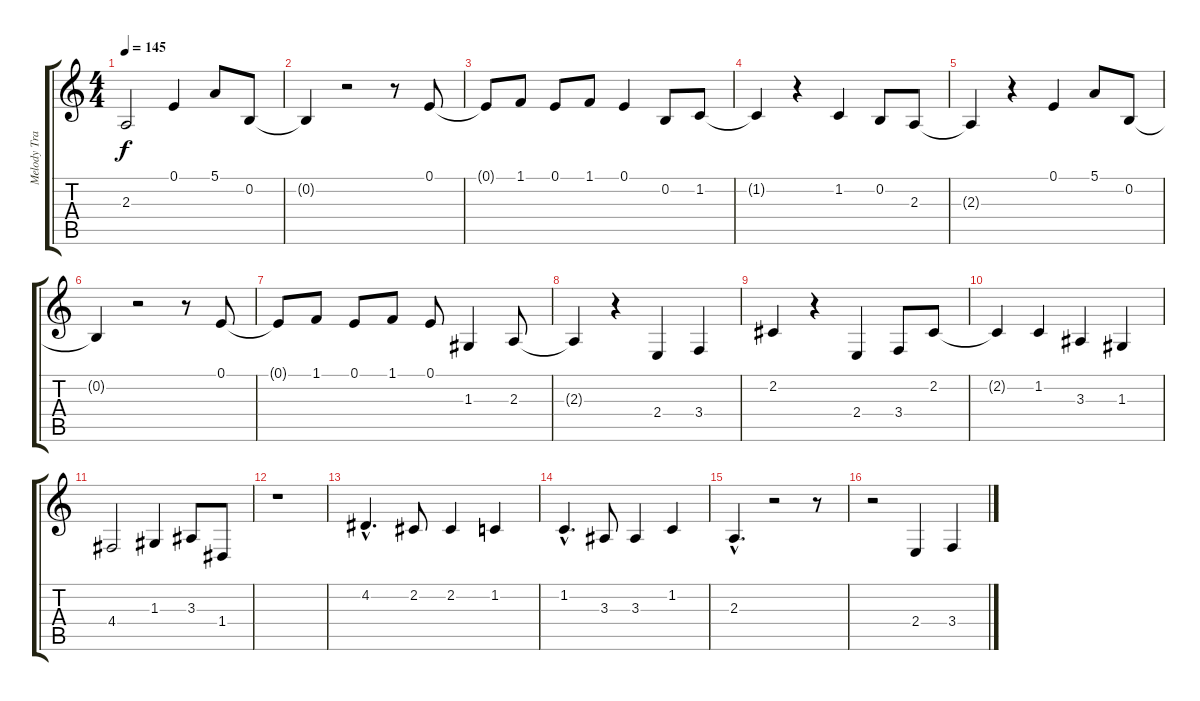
\track ("Melody Track" "Melody Tra") {instrument tenorsax}
\staff {score tabs}
\tuning (E4 B3 G3 D3 A2 E2) {hide}
\ts (4 4)
\tempo 145
\clef g2
\ks c
2.3.2{dy f} 0.1.4 5.1.8 0.2.8 |
0.2{t}.4 r.2 r.8 0.1.8 |
0.1{t}.8 1.1.8 0.1.8 1.1.8 0.1.4 0.2.8 1.2.8 |
1.2{t}.4 r.4 1.2.4 0.2.8 2.3.8 |
2.3{t}.4 r.4 0.1.4 5.1.8 0.2.8 |
0.2{t}.4 r.2 r.8 0.1.8 |
0.1{t}.8 1.1.8 0.1.8 1.1.8 0.1.8 1.3.4 2.3.8 |
2.3{t}.4 r.4 2.4.4 3.4.4 |
2.2.4 r.4 2.4.4 3.4.8 2.2.8 |
2.2{t}.4 1.2.4 3.3.4 1.3.4 |
4.4.2 1.3.4 3.3.8 1.4.8 |
r.1 |
4.2{hac}.4{d} 2.2.8 2.2.4 1.2.4 |
1.2{hac}.4{d} 3.3.8 3.3.4 1.2.4 |
2.3{hac}.4{d} r.2 r.8 |
r.2 2.4.4 3.4.4
